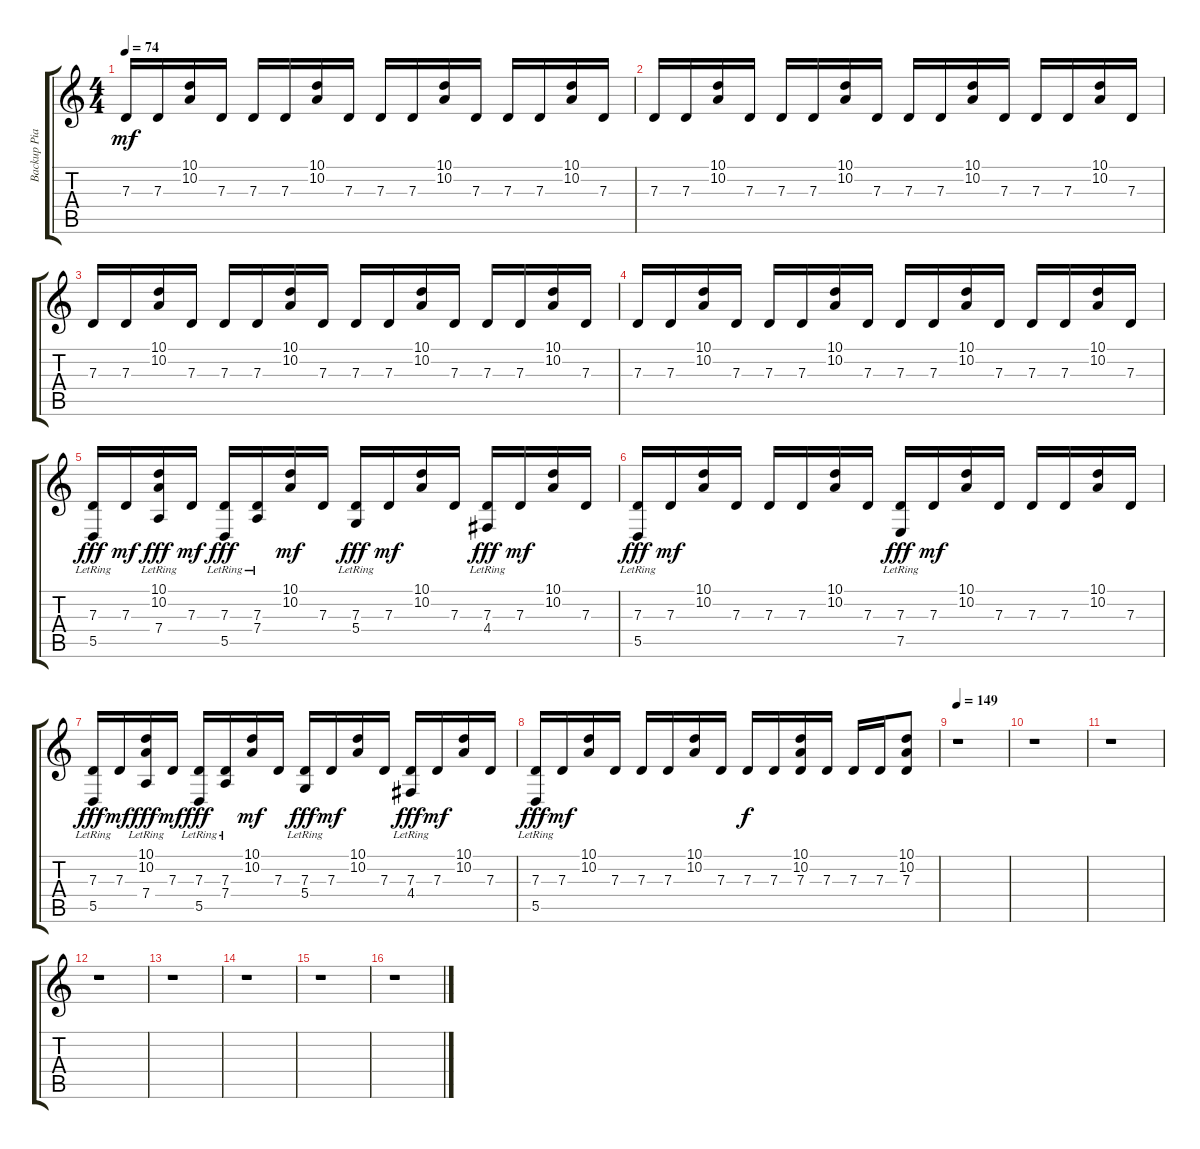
\track ("Backup Piano" "Backup Pia") {instrument acousticgrandpiano}
\staff {score tabs}
\tuning (E4 B3 G3 D3 A2 E2) {hide}
\ts (4 4)
\tempo 74
\clef g2
\ks c
7.3.16{dy mf} 7.3.16 (10.1 10.2).16 7.3.16 7.3.16 7.3.16 (10.1 10.2).16 7.3.16 7.3.16 7.3.16 (10.1 10.2).16 7.3.16 7.3.16 7.3.16 (10.1 10.2).16 7.3.16 |
7.3.16 7.3.16 (10.1 10.2).16 7.3.16 7.3.16 7.3.16 (10.1 10.2).16 7.3.16 7.3.16 7.3.16 (10.1 10.2).16 7.3.16 7.3.16 7.3.16 (10.1 10.2).16 7.3.16 |
7.3.16 7.3.16 (10.1 10.2).16 7.3.16 7.3.16 7.3.16 (10.1 10.2).16 7.3.16 7.3.16 7.3.16 (10.1 10.2).16 7.3.16 7.3.16 7.3.16 (10.1 10.2).16 7.3.16 |
7.3.16 7.3.16 (10.1 10.2).16 7.3.16 7.3.16 7.3.16 (10.1 10.2).16 7.3.16 7.3.16 7.3.16 (10.1 10.2).16 7.3.16 7.3.16 7.3.16 (10.1 10.2).16 7.3.16 |
(7.3 5.5{lr}).16{dy fff} 7.3.16{dy mf} (10.1 10.2 7.4{lr}).16{dy fff} 7.3.16{dy mf} (7.3 5.5{lr}).16{dy fff} (7.3 7.4{lr}).16 (10.1 10.2).16{dy mf} 7.3.16 (7.3 5.4{lr}).16{dy fff} 7.3.16{dy mf} (10.1 10.2).16 7.3.16 (7.3 4.4{lr}).16{dy fff} 7.3.16{dy mf} (10.1 10.2).16 7.3.16 |
(7.3 5.5{lr}).16{dy fff} 7.3.16{dy mf} (10.1 10.2).16 7.3.16 7.3.16 7.3.16 (10.1 10.2).16 7.3.16 (7.3 7.5{lr}).16{dy fff} 7.3.16{dy mf} (10.1 10.2).16 7.3.16 7.3.16 7.3.16 (10.1 10.2).16 7.3.16 |
(7.3 5.5{lr}).16{dy fff} 7.3.16{dy mf} (10.1 10.2 7.4{lr}).16{dy fff} 7.3.16{dy mf} (7.3 5.5{lr}).16{dy fff} (7.3 7.4{lr}).16 (10.1 10.2).16{dy mf} 7.3.16 (7.3 5.4{lr}).16{dy fff} 7.3.16{dy mf} (10.1 10.2).16 7.3.16 (7.3 4.4{lr}).16{dy fff} 7.3.16{dy mf} (10.1 10.2).16 7.3.16 |
(7.3 5.5{lr}).16{dy fff} 7.3.16{dy mf} (10.1 10.2).16 7.3.16 7.3.16 7.3.16 (10.1 10.2).16 7.3.16 7.3.16{dy f} 7.3.16 (10.1 10.2 7.3).16 7.3.16 7.3.16 7.3.16 (10.1 10.2 7.3).8 |
\tempo 149
r.1 |
r.1 |
r.1 |
r.1 |
r.1 |
r.1 |
r.1 |
r.1
